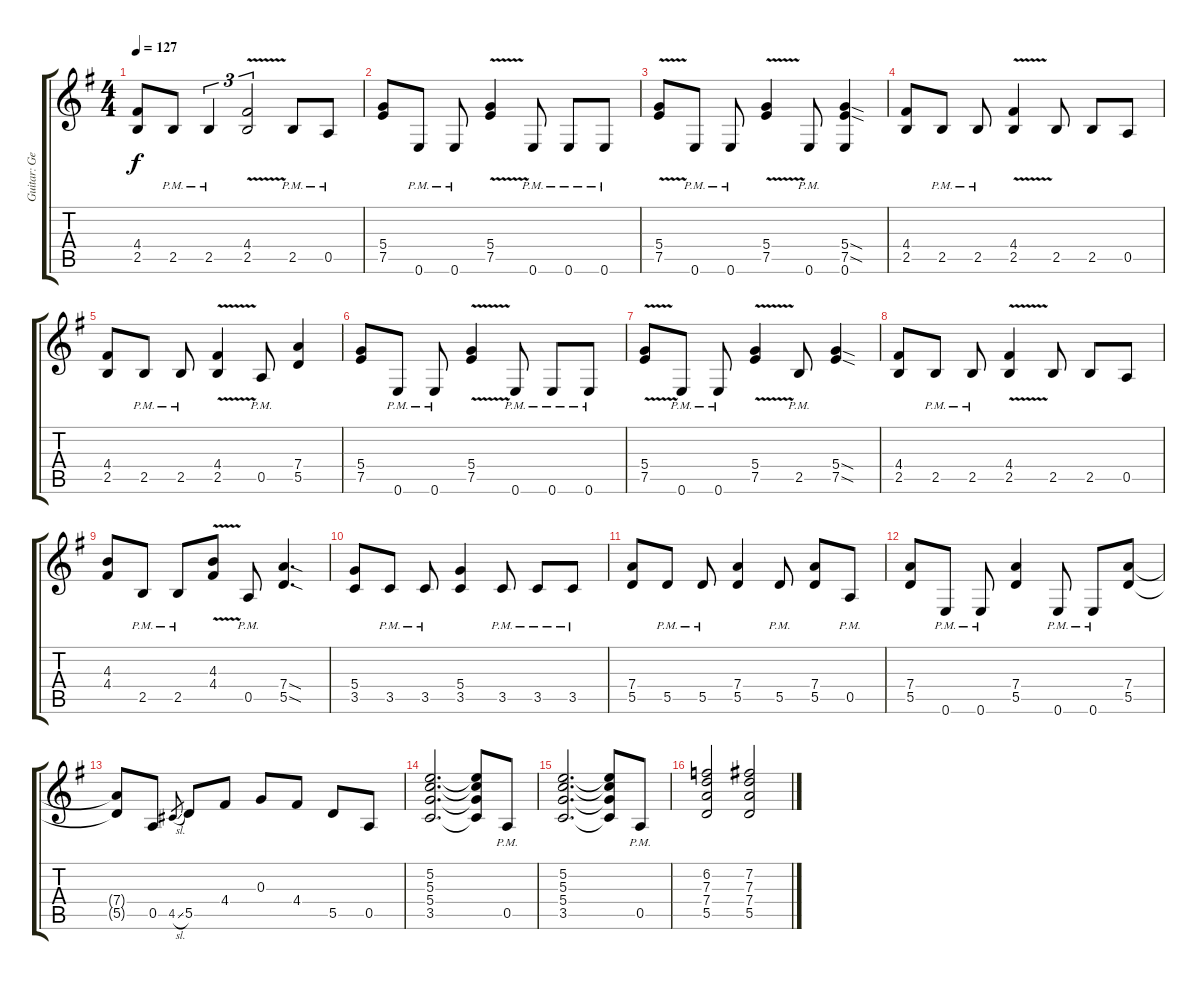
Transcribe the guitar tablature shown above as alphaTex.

\track ("Guitar: George" "Guitar: Ge") {instrument overdrivenguitar}
\staff {score tabs}
\tuning (E4 B3 G3 D3 A2 E2) {hide}
\ts (4 4)
\tempo 127
\clef g2
\ks g
(4.4 2.5).8{dy f} 2.5{pm}.8 2.5{pm}.4{tu (3 2)} (4.4{v} 2.5{v}).2{tu (3 2)} 2.5{pm}.8 0.5{pm}.8 |
(5.4 7.5).8 0.6{pm}.8 0.6{pm}.8 (5.4{v} 7.5{v}).4 0.6{pm}.8 0.6{pm}.8 0.6{pm}.8 |
(5.4{v} 7.5{v}).8 0.6{pm}.8 0.6{pm}.8 (5.4{v} 7.5{v}).4 0.6{pm}.8 (5.4{sod} 7.5{sod} 0.6).4 |
(4.4 2.5).8 2.5{pm}.8 2.5{pm}.8 (4.4{v} 2.5{v}).4 2.5.8 2.5.8 0.5.8 |
(4.4 2.5).8 2.5{pm}.8 2.5{pm}.8 (4.4{v} 2.5{v}).4 0.5{pm}.8 (7.4 5.5).4 |
(5.4 7.5).8 0.6{pm}.8 0.6{pm}.8 (5.4{v} 7.5{v}).4 0.6{pm}.8 0.6{pm}.8 0.6{pm}.8 |
(5.4{v} 7.5{v}).8 0.6{pm}.8 0.6{pm}.8 (5.4{v} 7.5{v}).4 2.5{pm}.8 (5.4{sod} 7.5{sod}).4 |
(4.4 2.5).8 2.5{pm}.8 2.5{pm}.8 (4.4{v} 2.5{v}).4 2.5.8 2.5.8 0.5.8 |
(4.3 4.4).8 2.5{pm}.8 2.5{pm}.8 (4.3 4.4{v}).8 0.5{pm}.8 (7.4{sod} 5.5{sod}).4{d} |
(5.4 3.5).8 3.5{pm}.8 3.5{pm}.8 (5.4 3.5).4 3.5{pm}.8 3.5{pm}.8 3.5{pm}.8 |
(7.4 5.5).8 5.5{pm}.8 5.5{pm}.8 (7.4 5.5).4 5.5{pm}.8 (7.4 5.5).8 0.5{pm}.8 |
(7.4 5.5).8 0.6{pm}.8 0.6{pm}.8 (7.4 5.5).4 0.6{pm}.8 0.6{pm}.8 (7.4 5.5).8 |
(7.4{t} 5.5{t}).8 0.5.8 4.5{sl}.8{gr} 5.5.8 4.4.8 0.3.8 4.4.8 5.5.8 0.5.8 |
(5.2 5.3 5.4 3.5).2{d} (5.2{t} 5.3{t} 5.4{t} 3.5{t}).8 0.5{pm}.8 |
(5.2 5.3 5.4 3.5).2{d} (5.2{t} 5.3{t} 5.4{t} 3.5{t}).8 0.5{pm}.8 |
(6.2 7.3 7.4 5.5).2 (7.2 7.3 7.4 5.5).2
